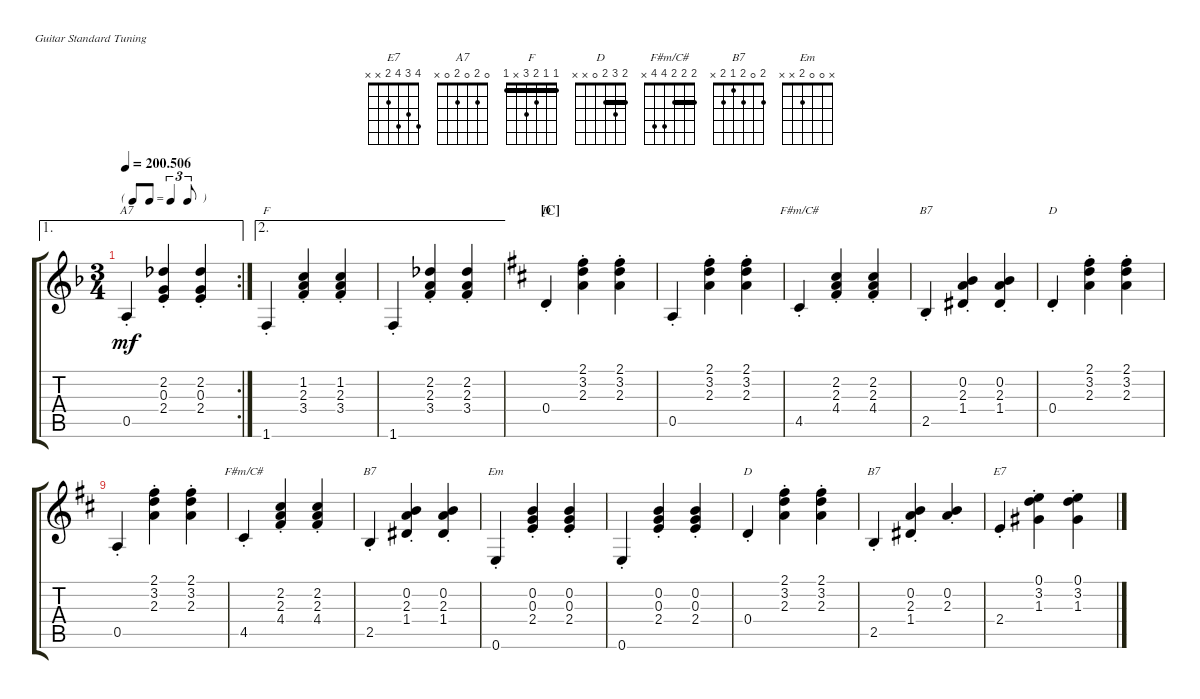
\defaultSystemsLayout 4
\singleTrackTrackNamePolicy hidden
\firstSystemTrackNameMode fullname
\otherSystemsTrackNameMode fullname
\firstSystemTrackNameOrientation horizontal
\otherSystemsTrackNameOrientation horizontal
\defaultBarNumberDisplay FirstOfSystem
\track ("Guitare II" "S-Gt") {instrument acousticguitarsteel}
\staff {score tabs}
\tuning (E4 B3 G3 D3 A2 E2)
\chord ("E7" 4 3 4 2 x x)
\chord ("A7" 0 2 0 2 0 x)
\chord ("F" 1 1 2 3 x 1) {barre (1 1)}
\chord ("D" 2 3 2 0 x x) {barre 2}
\chord ("F#m/C#" 2 2 2 4 4 x) {barre (2 2)}
\chord ("B7" 2 0 2 1 2 x)
\chord ("Em" x 0 0 2 x x)
\ae 1
\rc 2
\ts (3 4)
\tf triplet8th
\tempo
200.506
\accidentals auto
\clef g2
\ottava regular
\simile none
\ks f
0.5{st}.4{ch "A7" dy mf} (2.4{st} 0.3{st} 2.2{st}).4 (2.4{st} 0.3{st} 2.2{st}).4 |
\ae 2
1.6{st}.4{ch "F"} (3.4{st} 2.3{st} 1.2{st}).4 (1.2{st} 2.3{st} 3.4{st}).4 |
\ae 2
1.6{st}.4 (3.4{st} 2.3{st} 2.2{st}).4 (2.2{st} 2.3{st} 3.4{st}).4 |
\section ("C" "")
\ks d
0.4{st}.4{ch "D"} (2.3{st} 3.2{st} 2.1{st}).4 (2.3{st} 3.2{st} 2.1{st}).4 |
0.5{st}.4 (2.3{st} 3.2{st} 2.1{st}).4 (2.3{st} 3.2{st} 2.1{st}).4 |
4.5{st}.4{ch "F#m/C#"} (4.4{st} 2.3{st} 2.2{st}).4 (2.2{st} 2.3{st} 4.4{st}).4 |
2.5{st}.4{ch "B7"} (1.4{st} 2.3{st} 0.2{st}).4 (0.2{st} 2.3{st} 1.4{st}).4 |
0.4{st}.4{ch "D"} (2.3{st} 3.2{st} 2.1{st}).4 (2.3{st} 3.2{st} 2.1{st}).4 |
0.5{st}.4 (2.3{st} 3.2{st} 2.1{st}).4 (2.3{st} 3.2{st} 2.1{st}).4 |
4.5{st}.4{ch "F#m/C#"} (4.4{st} 2.3{st} 2.2{st}).4 (2.2{st} 2.3{st} 4.4{st}).4 |
2.5{st}.4{ch "B7"} (1.4{st} 2.3{st} 0.2{st}).4 (0.2{st} 2.3{st} 1.4{st}).4 |
0.6{st}.4{ch "Em"} (2.4{st} 0.3{st} 0.2{st}).4 (0.2{st} 0.3{st} 2.4{st}).4 |
0.6{st}.4 (2.4{st} 0.3{st} 0.2{st}).4 (0.2{st} 0.3{st} 2.4{st}).4 |
0.4{st}.4{ch "D"} (2.3{st} 3.2{st} 2.1{st}).4 (2.3{st} 3.2{st} 2.1{st}).4 |
2.5{st}.4{ch "B7"} (2.3{st} 0.2{st} 1.4{st}).4 (2.3{st} 0.2{st}).4 |
2.4{st}.4{ch "E7"} (1.3{st} 3.2{st} 0.1{st}).4 (0.1{st} 3.2{st} 1.3{st}).4
